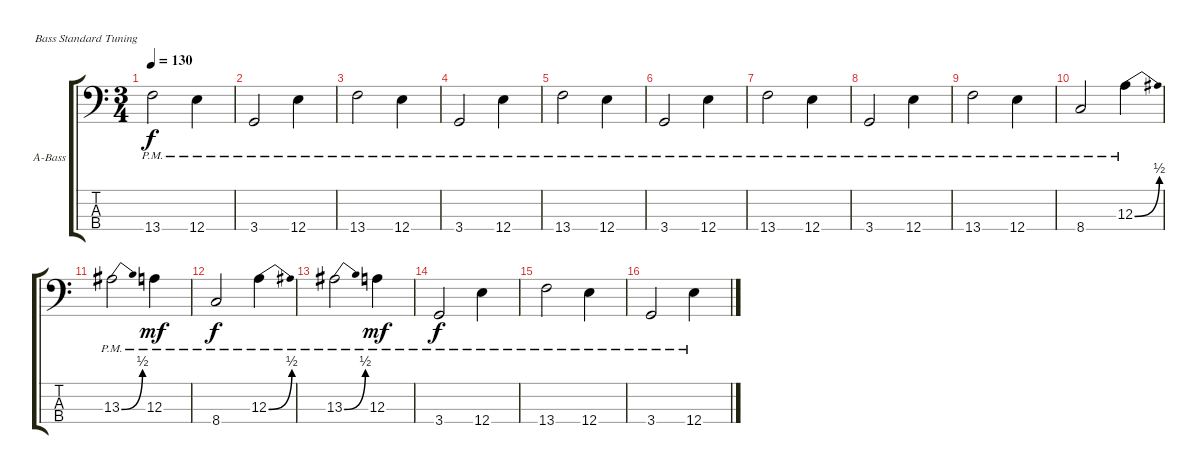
\bracketExtendMode groupsimilarinstruments
\firstSystemTrackNameOrientation horizontal
\otherSystemsTrackNameOrientation horizontal
\track ("Bass1" "A-Bass") {instrument acousticbass}
\staff {score tabs}
\tuning (G2 D2 A1 E1)
\ts (3 4)
\tempo 130
\clef f4
\ks c
13.4{pm}.2{dy f} 12.4{pm}.4 |
3.4{pm}.2 12.4{pm}.4 |
13.4{pm}.2 12.4{pm}.4 |
3.4{pm}.2 12.4{pm}.4 |
13.4{pm}.2 12.4{pm}.4 |
3.4{pm}.2 12.4{pm}.4 |
13.4{pm}.2 12.4{pm}.4 |
3.4{pm}.2 12.4{pm}.4 |
13.4{pm}.2 12.4{pm}.4 |
8.4{pm}.2 12.3{be (bend 0 0 44.4 2) pm}.4 |
13.3{be (bend 0 0 44.4 2) pm}.2 12.3{pm}.4{dy mf} |
8.4{pm}.2{dy f} 12.3{be (bend 0 0 44.4 2) pm}.4 |
13.3{be (bend 0 0 44.4 2) pm}.2 12.3{pm}.4{dy mf} |
3.4{pm}.2{dy f} 12.4{pm}.4 |
13.4{pm}.2 12.4{pm}.4 |
3.4{pm}.2 12.4{pm}.4
